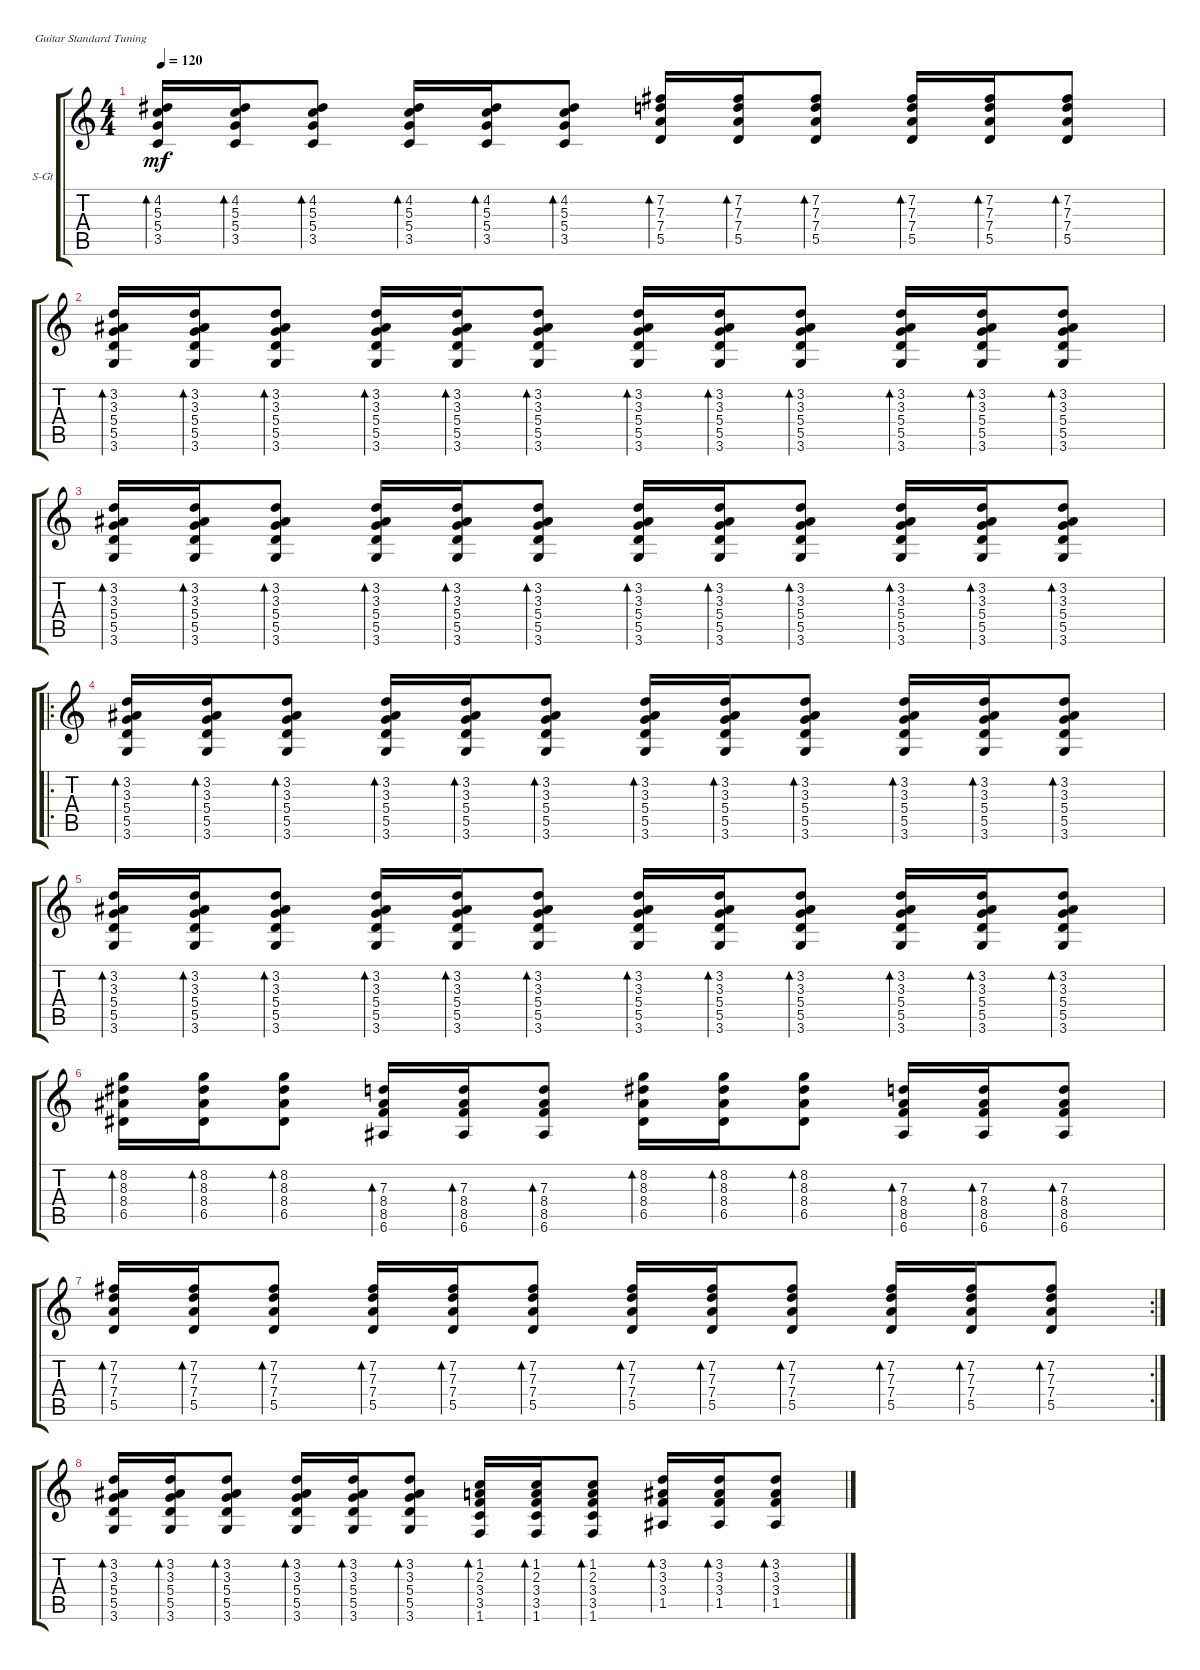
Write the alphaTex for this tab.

\defaultSystemsLayout 4
\bracketExtendMode groupsimilarinstruments
\firstSystemTrackNameOrientation horizontal
\otherSystemsTrackNameOrientation horizontal
\track ("Steel Guitar" "S-Gt") {instrument acousticguitarsteel}
\staff {score tabs}
\tuning (E4 B3 G3 D3 A2 E2)
\ts (4 4)
\tempo 120
\clef g2
\ks c
(3.5 5.4 5.3 4.2).16{bd 39 dy mf} (3.5 5.4 5.3 4.2).16{bd 39} (3.5 5.4 5.3 4.2).8{bd 39} (3.5 5.4 5.3 4.2).16{bd 39} (3.5 5.4 5.3 4.2).16{bd 39} (3.5 5.4 5.3 4.2).8{bd 39} (5.5 7.4 7.3 7.2).16{bd 39} (5.5 7.4 7.3 7.2).16{bd 39} (5.5 7.4 7.3 7.2).8{bd 39} (5.5 7.4 7.3 7.2).16{bd 39} (5.5 7.4 7.3 7.2).16{bd 39} (5.5 7.4 7.3 7.2).8{bd 39} |
(3.6 5.5 5.4 3.3 3.2).16{bd 39} (3.6 5.5 5.4 3.3 3.2).16{bd 39} (3.6 5.5 5.4 3.3 3.2).8{bd 39} (3.6 5.5 5.4 3.3 3.2).16{bd 39} (3.6 5.5 5.4 3.3 3.2).16{bd 39} (3.6 5.5 5.4 3.3 3.2).8{bd 39} (3.6 5.5 5.4 3.3 3.2).16{bd 39} (3.6 5.5 5.4 3.3 3.2).16{bd 39} (3.6 5.5 5.4 3.3 3.2).8{bd 39} (3.6 5.5 5.4 3.3 3.2).16{bd 39} (3.6 5.5 5.4 3.3 3.2).16{bd 39} (3.6 5.5 5.4 3.3 3.2).8{bd 39} |
(3.6 5.5 5.4 3.3 3.2).16{bd 39} (3.6 5.5 5.4 3.3 3.2).16{bd 39} (3.6 5.5 5.4 3.3 3.2).8{bd 39} (3.6 5.5 5.4 3.3 3.2).16{bd 39} (3.6 5.5 5.4 3.3 3.2).16{bd 39} (3.6 5.5 5.4 3.3 3.2).8{bd 39} (3.6 5.5 5.4 3.3 3.2).16{bd 39} (3.6 5.5 5.4 3.3 3.2).16{bd 39} (3.6 5.5 5.4 3.3 3.2).8{bd 39} (3.6 5.5 5.4 3.3 3.2).16{bd 39} (3.6 5.5 5.4 3.3 3.2).16{bd 39} (3.6 5.5 5.4 3.3 3.2).8{bd 39} |
\ro
(3.6 5.5 5.4 3.3 3.2).16{bd 39} (3.6 5.5 5.4 3.3 3.2).16{bd 39} (3.6 5.5 5.4 3.3 3.2).8{bd 39} (3.6 5.5 5.4 3.3 3.2).16{bd 39} (3.6 5.5 5.4 3.3 3.2).16{bd 39} (3.6 5.5 5.4 3.3 3.2).8{bd 39} (3.6 5.5 5.4 3.3 3.2).16{bd 39} (3.6 5.5 5.4 3.3 3.2).16{bd 39} (3.6 5.5 5.4 3.3 3.2).8{bd 39} (3.6 5.5 5.4 3.3 3.2).16{bd 39} (3.6 5.5 5.4 3.3 3.2).16{bd 39} (3.6 5.5 5.4 3.3 3.2).8{bd 39} |
(3.6 5.5 5.4 3.3 3.2).16{bd 39} (3.6 5.5 5.4 3.3 3.2).16{bd 39} (3.6 5.5 5.4 3.3 3.2).8{bd 39} (3.6 5.5 5.4 3.3 3.2).16{bd 39} (3.6 5.5 5.4 3.3 3.2).16{bd 39} (3.6 5.5 5.4 3.3 3.2).8{bd 39} (3.6 5.5 5.4 3.3 3.2).16{bd 39} (3.6 5.5 5.4 3.3 3.2).16{bd 39} (3.6 5.5 5.4 3.3 3.2).8{bd 39} (3.6 5.5 5.4 3.3 3.2).16{bd 39} (3.6 5.5 5.4 3.3 3.2).16{bd 39} (3.6 5.5 5.4 3.3 3.2).8{bd 39} |
(6.5 8.4 8.3 8.2).16{bd 39} (6.5 8.4 8.3 8.2).16{bd 39} (6.5 8.4 8.3 8.2).8{bd 39} (8.5 8.4 7.3 6.6).16{bd 39} (8.4 7.3 8.5 6.6).16{bd 39} (8.5 8.4 7.3 6.6).8{bd 39} (6.5 8.4 8.3 8.2).16{bd 39} (6.5 8.4 8.3 8.2).16{bd 39} (6.5 8.4 8.3 8.2).8{bd 39} (8.5 8.4 7.3 6.6).16{bd 39} (8.4 7.3 8.5 6.6).16{bd 39} (8.5 8.4 7.3 6.6).8{bd 39} |
\rc 2
(5.5 7.4 7.3 7.2).16{bd 39} (5.5 7.4 7.3 7.2).16{bd 39} (5.5 7.4 7.3 7.2).8{bd 39} (5.5 7.4 7.3 7.2).16{bd 39} (5.5 7.4 7.3 7.2).16{bd 39} (5.5 7.4 7.3 7.2).8{bd 39} (5.5 7.4 7.3 7.2).16{bd 39} (5.5 7.4 7.3 7.2).16{bd 39} (5.5 7.4 7.3 7.2).8{bd 39} (5.5 7.4 7.3 7.2).16{bd 39} (5.5 7.4 7.3 7.2).16{bd 39} (5.5 7.4 7.3 7.2).8{bd 39} |
(3.6 5.5 5.4 3.3 3.2).16{bd 39} (3.6 5.5 5.4 3.3 3.2).16{bd 39} (3.6 5.5 5.4 3.3 3.2).8{bd 39} (3.6 5.5 5.4 3.3 3.2).16{bd 39} (3.6 5.5 5.4 3.3 3.2).16{bd 39} (3.6 5.5 5.4 3.3 3.2).8{bd 39} (1.6 3.5 3.4 2.3 1.2).16{bd 39} (1.6 3.5 3.4 2.3 1.2).16{bd 39} (1.6 3.5 3.4 2.3 1.2).8{bd 39} (1.5 3.4 3.3 3.2).16{bd 41} (1.5 3.4 3.3 3.2).16{bd 41} (1.5 3.4 3.3 3.2).8{bd 41}
